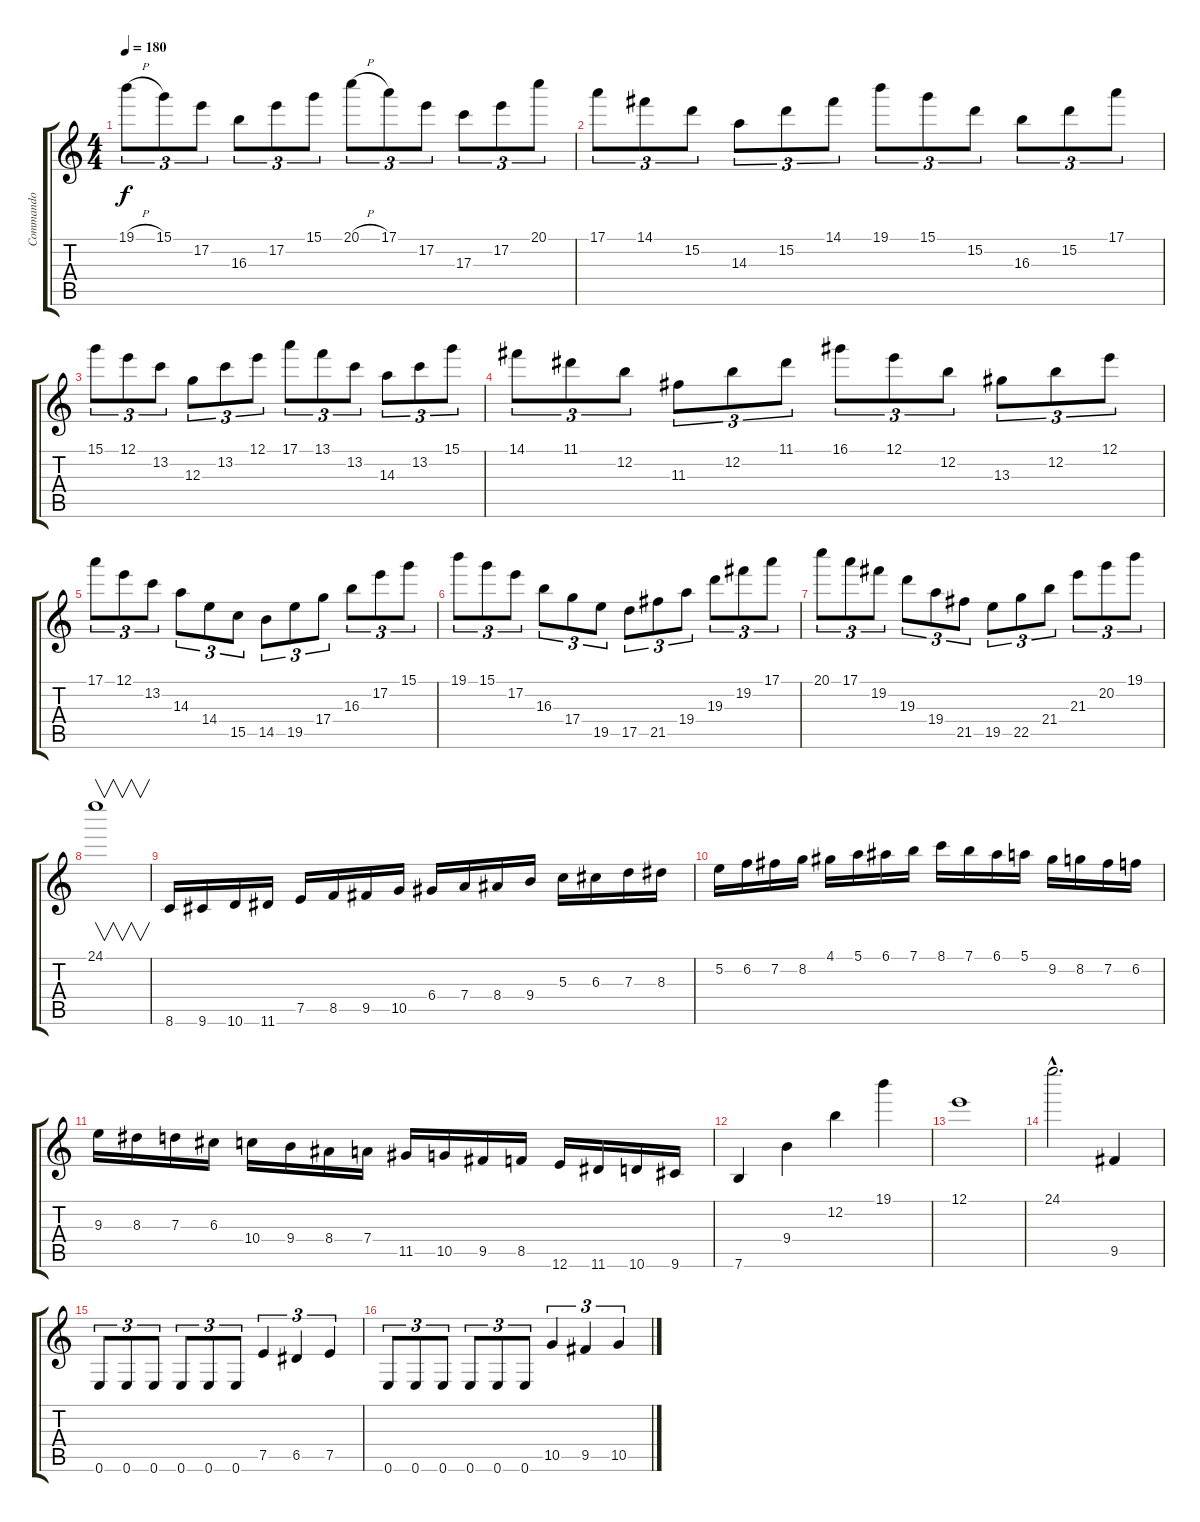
\track ("Commando" "Commando") {instrument distortionguitar}
\staff {score tabs}
\tuning (E4 B3 G3 D3 A2 E2) {hide}
\ts (4 4)
\tempo 180
\clef g2
\ks c
19.1{h}.8{tu (3 2) dy f} 15.1.8{tu (3 2)} 17.2.8{tu (3 2)} 16.3.8{tu (3 2)} 17.2.8{tu (3 2)} 15.1.8{tu (3 2)} 20.1{h}.8{tu (3 2)} 17.1.8{tu (3 2)} 17.2.8{tu (3 2)} 17.3.8{tu (3 2)} 17.2.8{tu (3 2)} 20.1.8{tu (3 2)} |
17.1.8{tu (3 2)} 14.1.8{tu (3 2)} 15.2.8{tu (3 2)} 14.3.8{tu (3 2)} 15.2.8{tu (3 2)} 14.1.8{tu (3 2)} 19.1.8{tu (3 2)} 15.1.8{tu (3 2)} 15.2.8{tu (3 2)} 16.3.8{tu (3 2)} 15.2.8{tu (3 2)} 17.1.8{tu (3 2)} |
15.1.8{tu (3 2)} 12.1.8{tu (3 2)} 13.2.8{tu (3 2)} 12.3.8{tu (3 2)} 13.2.8{tu (3 2)} 12.1.8{tu (3 2)} 17.1.8{tu (3 2)} 13.1.8{tu (3 2)} 13.2.8{tu (3 2)} 14.3.8{tu (3 2)} 13.2.8{tu (3 2)} 15.1.8{tu (3 2)} |
14.1.8{tu (3 2)} 11.1.8{tu (3 2)} 12.2.8{tu (3 2)} 11.3.8{tu (3 2)} 12.2.8{tu (3 2)} 11.1.8{tu (3 2)} 16.1.8{tu (3 2)} 12.1.8{tu (3 2)} 12.2.8{tu (3 2)} 13.3.8{tu (3 2)} 12.2.8{tu (3 2)} 12.1.8{tu (3 2)} |
17.1.8{tu (3 2)} 12.1.8{tu (3 2)} 13.2.8{tu (3 2)} 14.3.8{tu (3 2)} 14.4.8{tu (3 2)} 15.5.8{tu (3 2)} 14.5.8{tu (3 2)} 19.5.8{tu (3 2)} 17.4.8{tu (3 2)} 16.3.8{tu (3 2)} 17.2.8{tu (3 2)} 15.1.8{tu (3 2)} |
19.1.8{tu (3 2)} 15.1.8{tu (3 2)} 17.2.8{tu (3 2)} 16.3.8{tu (3 2)} 17.4.8{tu (3 2)} 19.5.8{tu (3 2)} 17.5.8{tu (3 2)} 21.5.8{tu (3 2)} 19.4.8{tu (3 2)} 19.3.8{tu (3 2)} 19.2.8{tu (3 2)} 17.1.8{tu (3 2)} |
20.1.8{tu (3 2)} 17.1.8{tu (3 2)} 19.2.8{tu (3 2)} 19.3.8{tu (3 2)} 19.4.8{tu (3 2)} 21.5.8{tu (3 2)} 19.5.8{tu (3 2)} 22.5.8{tu (3 2)} 21.4.8{tu (3 2)} 21.3.8{tu (3 2)} 20.2.8{tu (3 2)} 19.1.8{tu (3 2)} |
24.1.1{v} |
8.6.16 9.6.16 10.6.16 11.6.16 7.5.16 8.5.16 9.5.16 10.5.16 6.4.16 7.4.16 8.4.16 9.4.16 5.3.16 6.3.16 7.3.16 8.3.16 |
5.2.16 6.2.16 7.2.16 8.2.16 4.1.16 5.1.16 6.1.16 7.1.16 8.1.16 7.1.16 6.1.16 5.1.16 9.2.16 8.2.16 7.2.16 6.2.16 |
9.3.16 8.3.16 7.3.16 6.3.16 10.4.16 9.4.16 8.4.16 7.4.16 11.5.16 10.5.16 9.5.16 8.5.16 12.6.16 11.6.16 10.6.16 9.6.16 |
7.6.4 9.4.4 12.2.4 19.1.4 |
12.1.1 |
24.1{hac}.2{d} 9.5.4 |
0.6.8{tu (3 2)} 0.6.8{tu (3 2)} 0.6.8{tu (3 2)} 0.6.8{tu (3 2)} 0.6.8{tu (3 2)} 0.6.8{tu (3 2)} 7.5.4{tu (3 2)} 6.5.4{tu (3 2)} 7.5.4{tu (3 2)} |
0.6.8{tu (3 2)} 0.6.8{tu (3 2)} 0.6.8{tu (3 2)} 0.6.8{tu (3 2)} 0.6.8{tu (3 2)} 0.6.8{tu (3 2)} 10.5.4{tu (3 2)} 9.5.4{tu (3 2)} 10.5.4{tu (3 2)}
